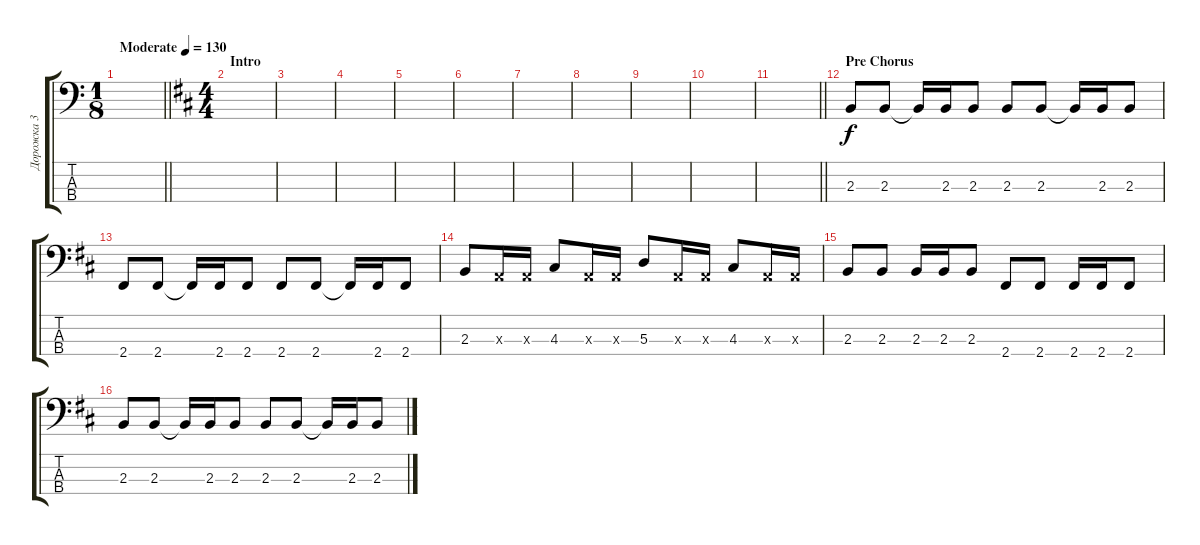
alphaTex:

\track ("Дорожка 3" "Дорожка 3") {instrument electricbassfinger}
\staff {score tabs}
\tuning (G2 D2 A1 E1) {hide}
\ts (1 8)
\tempo (130 "Moderate")
\clef f4
\barLineRight lightlight
\ks c
|
\ts (4 4)
\section ("" "Intro")
\ks d
|
|
|
|
|
|
|
|
|
\barLineRight lightlight
|
\section ("" "Pre Chorus")
2.3.8 2.3.8 2.3{t}.16 2.3.16 2.3.8 2.3.8 2.3.8 2.3{t}.16 2.3.16 2.3.8 |
2.4.8 2.4.8 2.4{t}.16 2.4.16 2.4.8 2.4.8 2.4.8 2.4{t}.16 2.4.16 2.4.8 |
2.3.8 0.3{x}.16 0.3{x}.16 4.3.8 0.3{x}.16 0.3{x}.16 5.3.8 0.3{x}.16 0.3{x}.16 4.3.8 0.3{x}.16 0.3{x}.16 |
2.3.8 2.3.8 2.3.16 2.3.16 2.3.8 2.4.8 2.4.8 2.4.16 2.4.16 2.4.8 |
2.3.8 2.3.8 2.3{t}.16 2.3.16 2.3.8 2.3.8 2.3.8 2.3{t}.16 2.3.16 2.3.8
